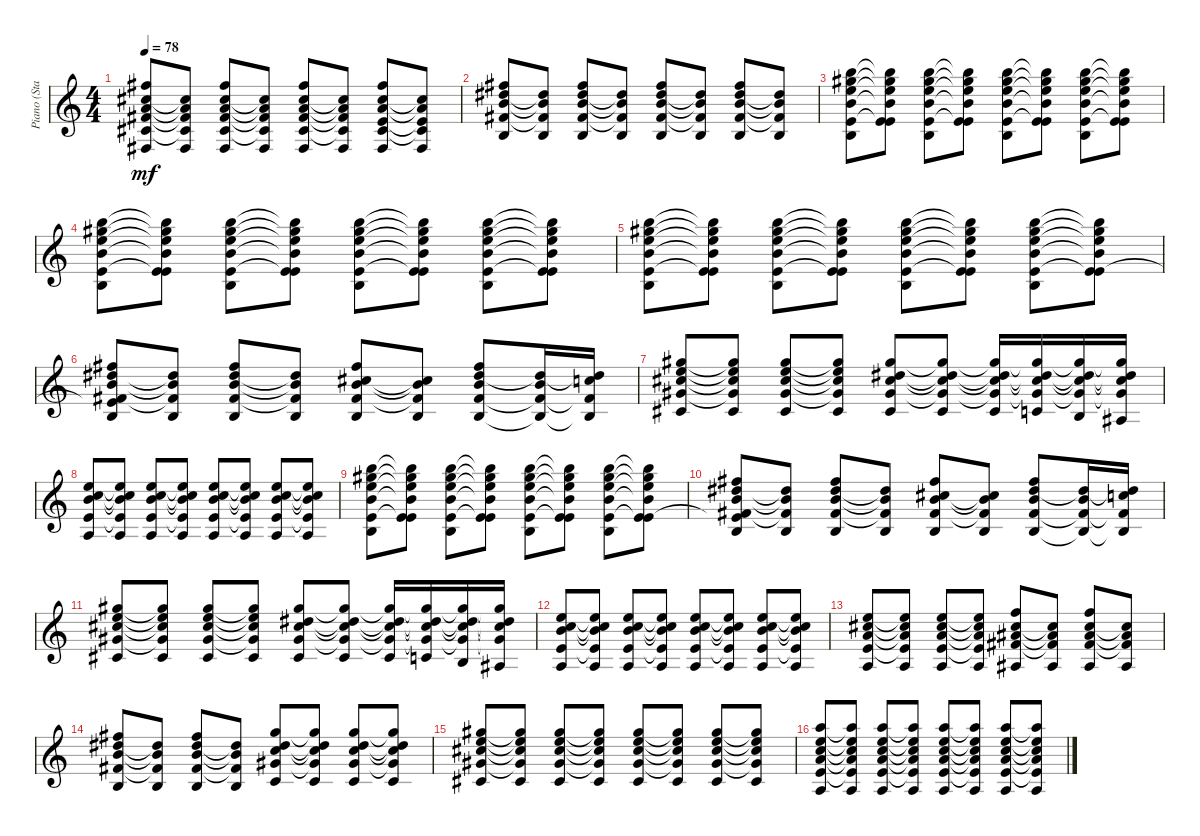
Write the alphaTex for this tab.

\track ("Piano (Staff 1)" "Piano (Sta") {instrument electricbassfinger}
\staff {score}
\tuning (E4 B3 G3 D3 A2 E2 B1) {hide}
\ts (4 4)
\tempo 78
\clef g2
\ks c
(2.1 2.2 2.3 4.4 4.5 2.6).8{dy mf} (2.2{t} 2.3{t} 4.4{t} 4.5{t} 2.6).8 (2.1 2.2 2.3 4.4 4.5 2.6).8 (2.2{t} 2.3{t} 4.4{t} 4.5{t} 2.6).8 (2.1 2.2 2.3 4.4 4.5 2.6).8 (2.2{t} 2.3{t} 4.4{t} 4.5{t} 2.6).8 (2.1 2.2 2.3 2.4 4.5 2.6).8 (2.2{t} 2.3{t} 2.4{t} 4.5{t} 2.6).8 |
(2.1 4.2 4.3 4.4 2.5).8 (4.2{t} 4.3{t} 4.4{t} 2.5).8 (2.1 4.2 4.3 4.4 2.5).8 (4.2{t} 4.3{t} 4.4{t} 2.5).8 (2.1 4.2 4.3 4.4 2.5).8 (4.2{t} 4.3{t} 4.4{t} 2.5).8 (2.1 4.2 4.3 4.4 2.5).8 (4.2{t} 4.3{t} 4.4{t} 2.5).8 |
(7.1 9.2 9.3 9.4 7.5 7.6).8 (7.1{t} 9.2{t} 9.3{t} 9.4{t} 7.5{t} 12.6).8 (7.1 9.2 9.3 9.4 7.5 7.6).8 (7.1{t} 9.2{t} 9.3{t} 9.4{t} 7.5{t} 12.6).8 (7.1 9.2 9.3 9.4 7.5 7.6).8 (7.1{t} 9.2{t} 9.3{t} 9.4{t} 7.5{t} 12.6).8 (7.1 9.2 9.3 9.4 7.5 7.6).8 (7.1{t} 9.2{t} 9.3{t} 9.4{t} 7.5{t} 12.6).8 |
(7.1 9.2 9.3 9.4 7.5 7.6).8 (7.1{t} 9.2{t} 9.3{t} 9.4{t} 7.5{t} 12.6).8 (7.1 9.2 9.3 9.4 7.5 7.6).8 (7.1{t} 9.2{t} 9.3{t} 9.4{t} 7.5{t} 12.6).8 (7.1 9.2 9.3 9.4 7.5 7.6).8 (7.1{t} 9.2{t} 9.3{t} 9.4{t} 7.5{t} 12.6).8 (7.1 9.2 9.3 9.4 7.5 7.6).8 (7.1{t} 9.2{t} 9.3{t} 9.4{t} 7.5{t} 12.6).8 |
(7.1 9.2 9.3 9.4 7.5 7.6).8 (7.1{t} 9.2{t} 9.3{t} 9.4{t} 7.5{t} 12.6).8 (7.1 9.2 9.3 9.4 7.5 7.6).8 (7.1{t} 9.2{t} 9.3{t} 9.4{t} 7.5{t} 12.6).8 (7.1 9.2 9.3 9.4 7.5 7.6).8 (7.1{t} 9.2{t} 9.3{t} 9.4{t} 7.5{t} 12.6).8 (7.1 9.2 9.3 9.4 7.5 7.6).8 (7.1{t} 9.2{t} 9.3{t} 9.4{t} 7.5{t} 12.6).8 |
(2.1 4.2 4.3 4.4 7.5{t} 7.6).8 (4.2{t} 4.3{t} 4.4{t} 2.5).8 (2.1 4.2 4.3 4.4 2.5).8 (4.2{t} 4.3{t} 4.4{t} 2.5).8 (2.1 2.2 4.3 4.4 2.5).8 (2.2{t} 4.3{t} 4.4{t} 2.5).8 (2.1 4.2 4.3 4.4 2.5).8 (4.2{t} 4.3 4.4{t} 2.5{t}).16 (4.2{t} 5.3 4.4{t} 2.5{t}).16 |
(4.1 5.2 6.3 6.4 4.5).8 (4.1{t} 5.2{t} 6.3{t} 6.4{t} 4.5).8 (4.1 5.2 6.3 6.4 4.5).8 (4.1{t} 5.2{t} 6.3{t} 6.4{t} 4.5).8 (4.1 4.2 6.3 6.4 4.5).8 (4.1{t} 4.2{t} 6.3{t} 6.4{t} 4.5).8 (4.1{t} 4.2{t} 6.3{t} 6.4{t} 4.5).16 (4.1{t} 4.2{t} 6.3{t} 6.4{t} 3.5).16 (4.1{t} 4.2{t} 6.3{t} 6.4{t} 2.5).16 (4.1{t} 4.2{t} 6.3{t} 6.4{t} 1.5).16 |
(0.1 1.2 4.3 2.4 0.5).8 (0.1{t} 1.2{t} 4.3{t} 2.4{t} 0.5).8 (0.1 1.2 4.3 2.4 0.5).8 (0.1{t} 1.2{t} 4.3{t} 2.4{t} 0.5).8 (0.1 1.2 4.3 2.4 0.5).8 (0.1{t} 1.2{t} 4.3{t} 2.4{t} 0.5).8 (0.1 1.2 4.3 2.4 0.5).8 (0.1{t} 1.2{t} 4.3{t} 2.4{t} 0.5).8 |
(7.1 9.2 9.3 9.4 7.5 7.6).8 (7.1{t} 9.2{t} 9.3{t} 9.4{t} 7.5{t} 12.6).8 (7.1 9.2 9.3 9.4 7.5 7.6).8 (7.1{t} 9.2{t} 9.3{t} 9.4{t} 7.5{t} 12.6).8 (7.1 9.2 9.3 9.4 7.5 7.6).8 (7.1{t} 9.2{t} 9.3{t} 9.4{t} 7.5{t} 12.6).8 (7.1 9.2 9.3 9.4 7.5 7.6).8 (7.1{t} 9.2{t} 9.3{t} 9.4{t} 7.5{t} 12.6).8 |
(2.1 4.2 4.3 4.4 7.5{t} 7.6).8 (4.2{t} 4.3{t} 4.4{t} 2.5).8 (2.1 4.2 4.3 4.4 2.5).8 (4.2{t} 4.3{t} 4.4{t} 2.5).8 (2.1 2.2 4.3 4.4 2.5).8 (2.2{t} 4.3{t} 4.4{t} 2.5).8 (2.1 4.2 4.3 4.4 2.5).8 (4.2{t} 4.3 4.4{t} 2.5{t}).16 (4.2{t} 5.3 4.4{t} 2.5{t}).16 |
(4.1 5.2 6.3 6.4 4.5).8 (4.1{t} 5.2{t} 6.3{t} 6.4{t} 4.5).8 (4.1 5.2 6.3 6.4 4.5).8 (4.1{t} 5.2{t} 6.3{t} 6.4{t} 4.5).8 (4.1 4.2 6.3 6.4 4.5).8 (4.1{t} 4.2{t} 6.3{t} 6.4{t} 4.5).8 (4.1{t} 4.2{t} 6.3{t} 6.4{t} 4.5).16 (4.1{t} 4.2{t} 6.3{t} 6.4{t} 3.5).16 (4.1{t} 4.2{t} 6.3{t} 6.4{t} 2.5).16 (4.1{t} 4.2{t} 6.3{t} 6.4{t} 1.5).16 |
(0.1 1.2 4.3 2.4 0.5).8 (0.1{t} 1.2{t} 4.3{t} 2.4{t} 0.5).8 (0.1 1.2 4.3 2.4 0.5).8 (0.1{t} 1.2{t} 4.3{t} 2.4{t} 0.5).8 (0.1 1.2 4.3 2.4 0.5).8 (0.1{t} 1.2{t} 4.3{t} 2.4{t} 0.5).8 (0.1 1.2 4.3 2.4 0.5).8 (0.1{t} 1.2{t} 4.3{t} 2.4{t} 0.5).8 |
(0.1 2.2 2.3 2.4 0.5).8 (0.1{t} 2.2{t} 2.3{t} 2.4{t} 0.5).8 (0.1 2.2 2.3 2.4 0.5).8 (0.1{t} 2.2{t} 2.3{t} 2.4{t} 0.5).8 (1.1 2.2 3.3 4.4 1.5).8 (2.2{t} 3.3{t} 4.4{t} 1.5).8 (1.1 2.2 3.3 4.4 1.5).8 (2.2{t} 3.3{t} 4.4{t} 1.5).8 |
(2.1 4.2 4.3 4.4 2.5).8 (4.2{t} 4.3{t} 4.4{t} 2.5).8 (2.1 4.2 4.3 4.4 2.5).8 (4.2{t} 4.3{t} 4.4{t} 2.5).8 (3.1 4.2 5.3 6.4 3.5).8 (3.1{t} 4.2{t} 5.3{t} 6.4{t} 3.5).8 (3.1 4.2 5.3 6.4 3.5).8 (3.1{t} 4.2{t} 5.3{t} 6.4{t} 3.5).8 |
(4.1 5.2 6.3 6.4 4.5).8 (4.1{t} 5.2{t} 6.3{t} 6.4{t} 4.5).8 (4.1 5.2 6.3 6.4 4.5).8 (4.1{t} 5.2{t} 6.3{t} 6.4{t} 4.5).8 (4.1 5.2 6.3 6.4 4.5).8 (4.1{t} 5.2{t} 6.3{t} 6.4{t} 4.5).8 (4.1 5.2 6.3 6.4 4.5).8 (4.1{t} 5.2{t} 6.3{t} 6.4{t} 4.5).8 |
(5.1 5.2 5.3 7.4 7.5 5.6).8 (5.1{t} 5.2{t} 5.3{t} 7.4{t} 7.5{t} 5.6).8 (5.1 5.2 5.3 7.4 7.5 5.6).8 (5.1{t} 5.2{t} 5.3{t} 7.4{t} 7.5{t} 5.6).8 (5.1 5.2 5.3 7.4 7.5 5.6).8 (5.1{t} 5.2{t} 5.3{t} 7.4{t} 7.5{t} 5.6).8 (5.1 5.2 5.3 7.4 7.5 5.6).8 (5.1{t} 5.2{t} 5.3{t} 7.4{t} 7.5{t} 5.6).8
